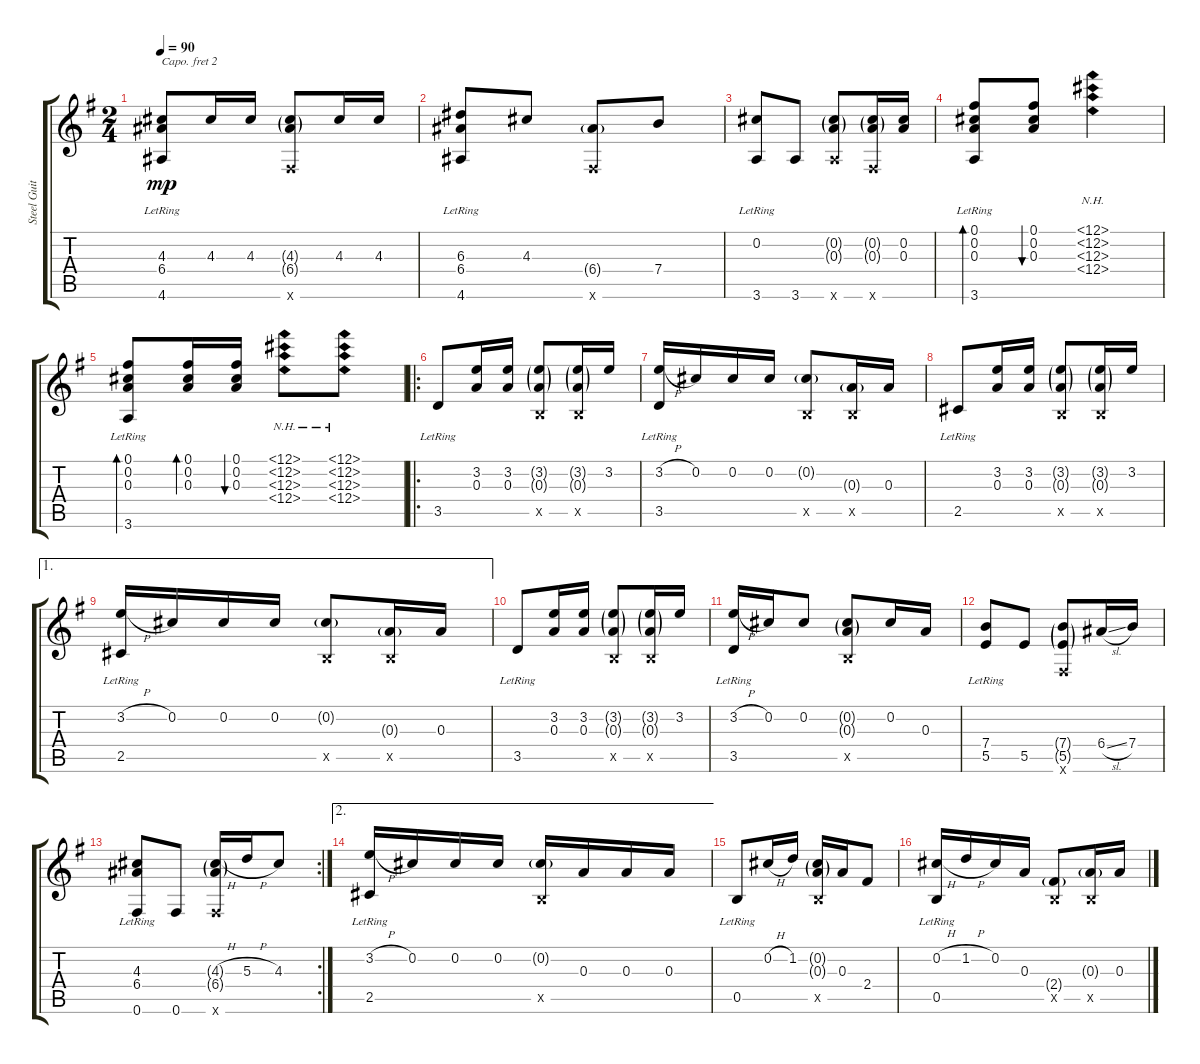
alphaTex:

\track ("Steel Guitar" "Steel Guit") {instrument acousticguitarsteel}
\staff {score tabs}
\capo 2
\tuning (E4 B3 G3 D3 A2 E2) {hide}
\ts (2 4)
\tempo 90
\clef g2
\ks g
(4.3 6.4 4.6{lr}).8{dy mp} 4.3.16 4.3.16 (4.3{g} 6.4{g} 0.6{x}).8 4.3.16 4.3.16 |
(6.3 6.4 4.6{lr}).8 4.3.8 (6.4{g} 0.6{x}).8 7.4.8 |
(0.2 3.6{lr}).8 3.6.8 (0.2{g} 0.3{g} 3.6{x}).8 (0.2{g} 0.3{g} 0.6{x}).16 (0.2 0.3).16 |
(0.1 0.2 0.3 3.6{lr}).8{bd 60} (0.1 0.2 0.3).8{bu 60} (12.1{nh} 12.2{nh} 12.3{nh} 12.4{nh}).4 |
(0.1 0.2 0.3 3.6{lr}).8{bd 60} (0.1 0.2 0.3).16{bd 60} (0.1 0.2 0.3).16{bu 60} (12.1{nh} 12.2{nh} 12.3{nh} 12.4{nh}).8 (12.1{nh} 12.2{nh} 12.3{nh} 12.4{nh}).8 |
\ro
3.5{lr}.8 (3.2 0.3).16 (3.2 0.3).16 (3.2{g} 0.3{g} 0.5{x}).8 (3.2{g} 0.3{g} 0.5{x}).16 3.2.16 |
(3.2{h} 3.5{lr}).16 0.2.16 0.2.16 0.2.16 (0.2{g} 0.5{x}).8 (0.3{g} 0.5{x}).16 0.3.16 |
2.5{lr}.8 (3.2 0.3).16 (3.2 0.3).16 (3.2{g} 0.3{g} 0.5{x}).8 (3.2{g} 0.3{g} 0.5{x}).16 3.2.16 |
\ae 1
(3.2{h} 2.5{lr}).16 0.2.16 0.2.16 0.2.16 (0.2{g} 0.5{x}).8 (0.3{g} 0.5{x}).16 0.3.16 |
3.5{lr}.8 (3.2 0.3).16 (3.2 0.3).16 (3.2{g} 0.3{g} 0.5{x}).8 (3.2{g} 0.3{g} 0.5{x}).16 3.2.16 |
(3.2{h} 3.5{lr}).16 0.2.16 0.2.8 (0.2{g} 0.3{g} 0.5{x}).8 0.2.16 0.3.16 |
(7.4 5.5{lr}).8 5.5.8 (7.4{g} 5.5{g} 0.6{x}).8 6.4{sl}.16 7.4.16 |
\rc 2
(4.3 6.4 0.6{lr}).8 0.6.8 (4.3{h g} 6.4{g} 0.6{x}).16 5.3{h}.16 4.3.8 |
\ae 2
(3.2{h} 2.5{lr}).16 0.2.16 0.2.16 0.2.16 (0.2{g} 0.5{x}).16 0.3.16 0.3.16 0.3.16 |
0.5{lr}.8 0.2{h}.16 1.2.16 (0.2{g} 0.3{g} 0.5{x}).16 0.3.16 2.4.8 |
(0.2{h} 0.5{lr}).16 1.2{h}.16 0.2.16 0.3.16 (2.4{g} 0.5{x}).8 (0.3{g} 0.5{x}).16 0.3.16
